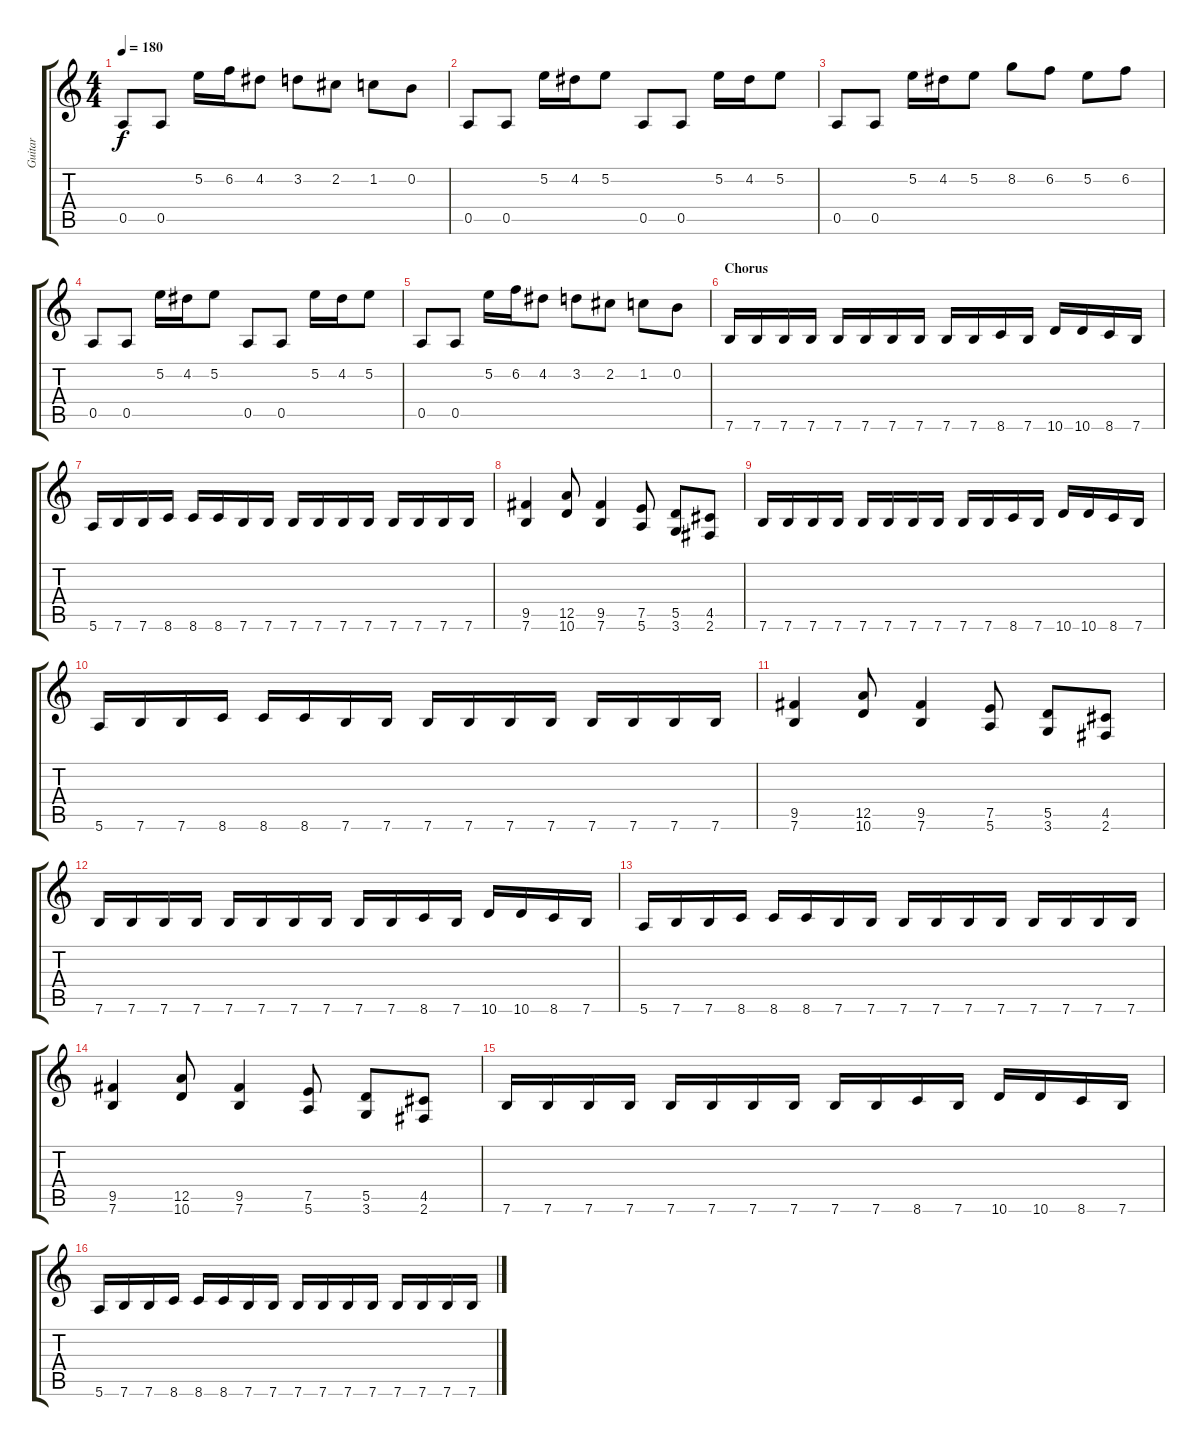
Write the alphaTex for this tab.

\track ("Guitar" "Guitar") {instrument distortionguitar}
\staff {score tabs}
\tuning (E4 B3 G3 D3 A2 E2) {hide}
\ts (4 4)
\tempo 180
\clef g2
\ks c
0.5.8{dy f} 0.5.8 5.2.16 6.2.16 4.2.8 3.2.8 2.2.8 1.2.8 0.2.8 |
0.5.8 0.5.8 5.2.16 4.2.16 5.2.8 0.5.8 0.5.8 5.2.16 4.2.16 5.2.8 |
0.5.8 0.5.8 5.2.16 4.2.16 5.2.8 8.2.8 6.2.8 5.2.8 6.2.8 |
0.5.8 0.5.8 5.2.16 4.2.16 5.2.8 0.5.8 0.5.8 5.2.16 4.2.16 5.2.8 |
0.5.8 0.5.8 5.2.16 6.2.16 4.2.8 3.2.8 2.2.8 1.2.8 0.2.8 |
\section ("" "Chorus")
7.6.16 7.6.16 7.6.16 7.6.16 7.6.16 7.6.16 7.6.16 7.6.16 7.6.16 7.6.16 8.6.16 7.6.16 10.6.16 10.6.16 8.6.16 7.6.16 |
5.6.16 7.6.16 7.6.16 8.6.16 8.6.16 8.6.16 7.6.16 7.6.16 7.6.16 7.6.16 7.6.16 7.6.16 7.6.16 7.6.16 7.6.16 7.6.16 |
(9.5 7.6).4 (12.5 10.6).8 (9.5 7.6).4 (7.5 5.6).8 (5.5 3.6).8 (4.5 2.6).8 |
7.6.16 7.6.16 7.6.16 7.6.16 7.6.16 7.6.16 7.6.16 7.6.16 7.6.16 7.6.16 8.6.16 7.6.16 10.6.16 10.6.16 8.6.16 7.6.16 |
5.6.16 7.6.16 7.6.16 8.6.16 8.6.16 8.6.16 7.6.16 7.6.16 7.6.16 7.6.16 7.6.16 7.6.16 7.6.16 7.6.16 7.6.16 7.6.16 |
(9.5 7.6).4 (12.5 10.6).8 (9.5 7.6).4 (7.5 5.6).8 (5.5 3.6).8 (4.5 2.6).8 |
7.6.16 7.6.16 7.6.16 7.6.16 7.6.16 7.6.16 7.6.16 7.6.16 7.6.16 7.6.16 8.6.16 7.6.16 10.6.16 10.6.16 8.6.16 7.6.16 |
5.6.16 7.6.16 7.6.16 8.6.16 8.6.16 8.6.16 7.6.16 7.6.16 7.6.16 7.6.16 7.6.16 7.6.16 7.6.16 7.6.16 7.6.16 7.6.16 |
(9.5 7.6).4 (12.5 10.6).8 (9.5 7.6).4 (7.5 5.6).8 (5.5 3.6).8 (4.5 2.6).8 |
7.6.16 7.6.16 7.6.16 7.6.16 7.6.16 7.6.16 7.6.16 7.6.16 7.6.16 7.6.16 8.6.16 7.6.16 10.6.16 10.6.16 8.6.16 7.6.16 |
5.6.16 7.6.16 7.6.16 8.6.16 8.6.16 8.6.16 7.6.16 7.6.16 7.6.16 7.6.16 7.6.16 7.6.16 7.6.16 7.6.16 7.6.16 7.6.16
